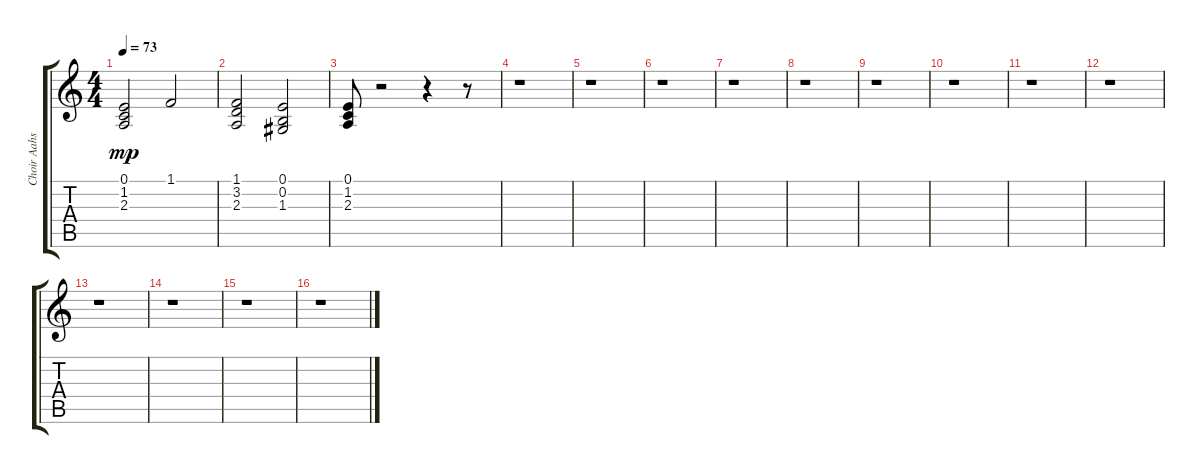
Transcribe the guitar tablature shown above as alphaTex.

\track ("Choir Aahs" "Choir Aahs") {instrument choiraahs}
\staff {score tabs}
\tuning (E4 B3 G3 D3 A2 E2) {hide}
\ts (4 4)
\tempo 73
\clef g2
\ks c
(0.1 1.2 2.3).2{dy mp} 1.1.2 |
(1.1 3.2 2.3).2 (0.1 0.2 1.3).2 |
(0.1 1.2 2.3).8 r.2 r.4 r.8 |
r.1 |
r.1 |
r.1 |
r.1 |
r.1 |
r.1 |
r.1 |
r.1 |
r.1 |
r.1 |
r.1 |
r.1 |
r.1
